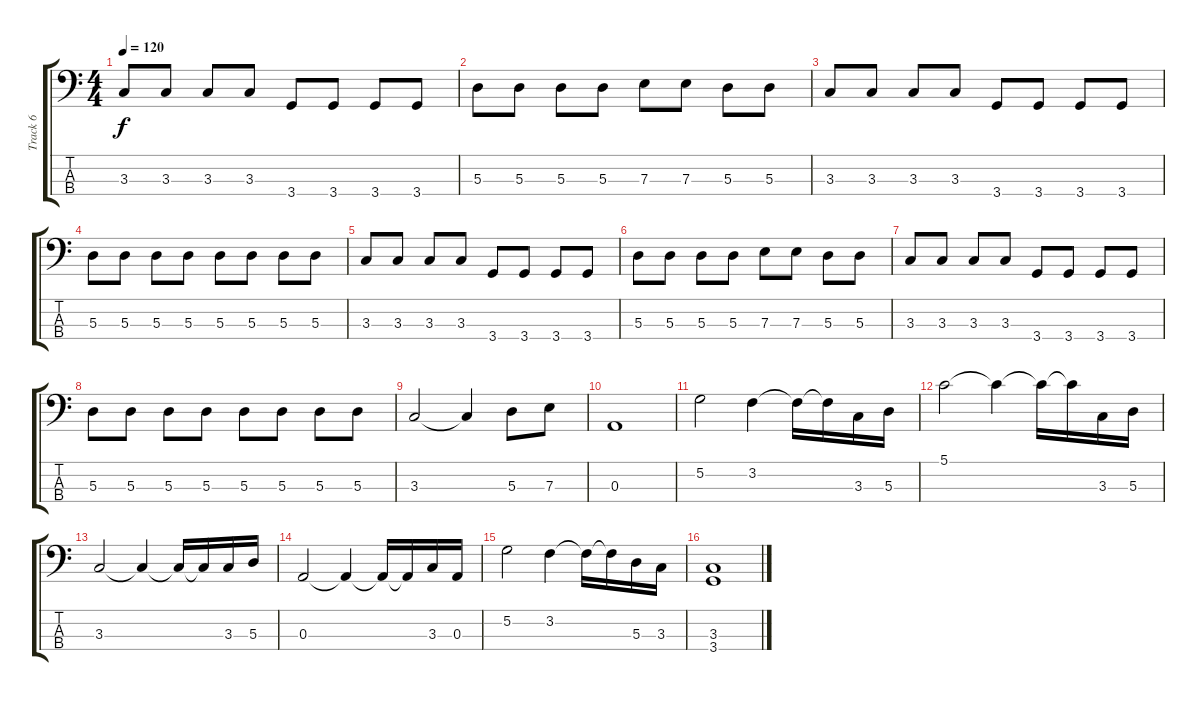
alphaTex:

\track ("Track 6" "Track 6") {instrument electricbassfinger}
\staff {score tabs}
\tuning (G2 D2 A1 E1) {hide}
\ts (4 4)
\tempo 120
\clef f4
\ks c
3.3.8{dy f} 3.3.8 3.3.8 3.3.8 3.4.8 3.4.8 3.4.8 3.4.8 |
5.3.8 5.3.8 5.3.8 5.3.8 7.3.8 7.3.8 5.3.8 5.3.8 |
3.3.8 3.3.8 3.3.8 3.3.8 3.4.8 3.4.8 3.4.8 3.4.8 |
5.3.8 5.3.8 5.3.8 5.3.8 5.3.8 5.3.8 5.3.8 5.3.8 |
3.3.8 3.3.8 3.3.8 3.3.8 3.4.8 3.4.8 3.4.8 3.4.8 |
5.3.8 5.3.8 5.3.8 5.3.8 7.3.8 7.3.8 5.3.8 5.3.8 |
3.3.8 3.3.8 3.3.8 3.3.8 3.4.8 3.4.8 3.4.8 3.4.8 |
5.3.8 5.3.8 5.3.8 5.3.8 5.3.8 5.3.8 5.3.8 5.3.8 |
3.3.2 3.3{t}.4 5.3.8 7.3.8 |
0.3.1 |
5.2.2 3.2.4 3.2{t}.16 3.2{t}.16 3.3.16 5.3.16 |
5.1.2 5.1{t}.4 5.1{t}.16 5.1{t}.16 3.3.16 5.3.16 |
3.3.2 3.3{t}.4 3.3{t}.16 3.3{t}.16 3.3.16 5.3.16 |
0.3.2 0.3{t}.4 0.3{t}.16 0.3{t}.16 3.3.16 0.3.16 |
5.2.2 3.2.4 3.2{t}.16 3.2{t}.16 5.3.16 3.3.16 |
(3.3 3.4).1
